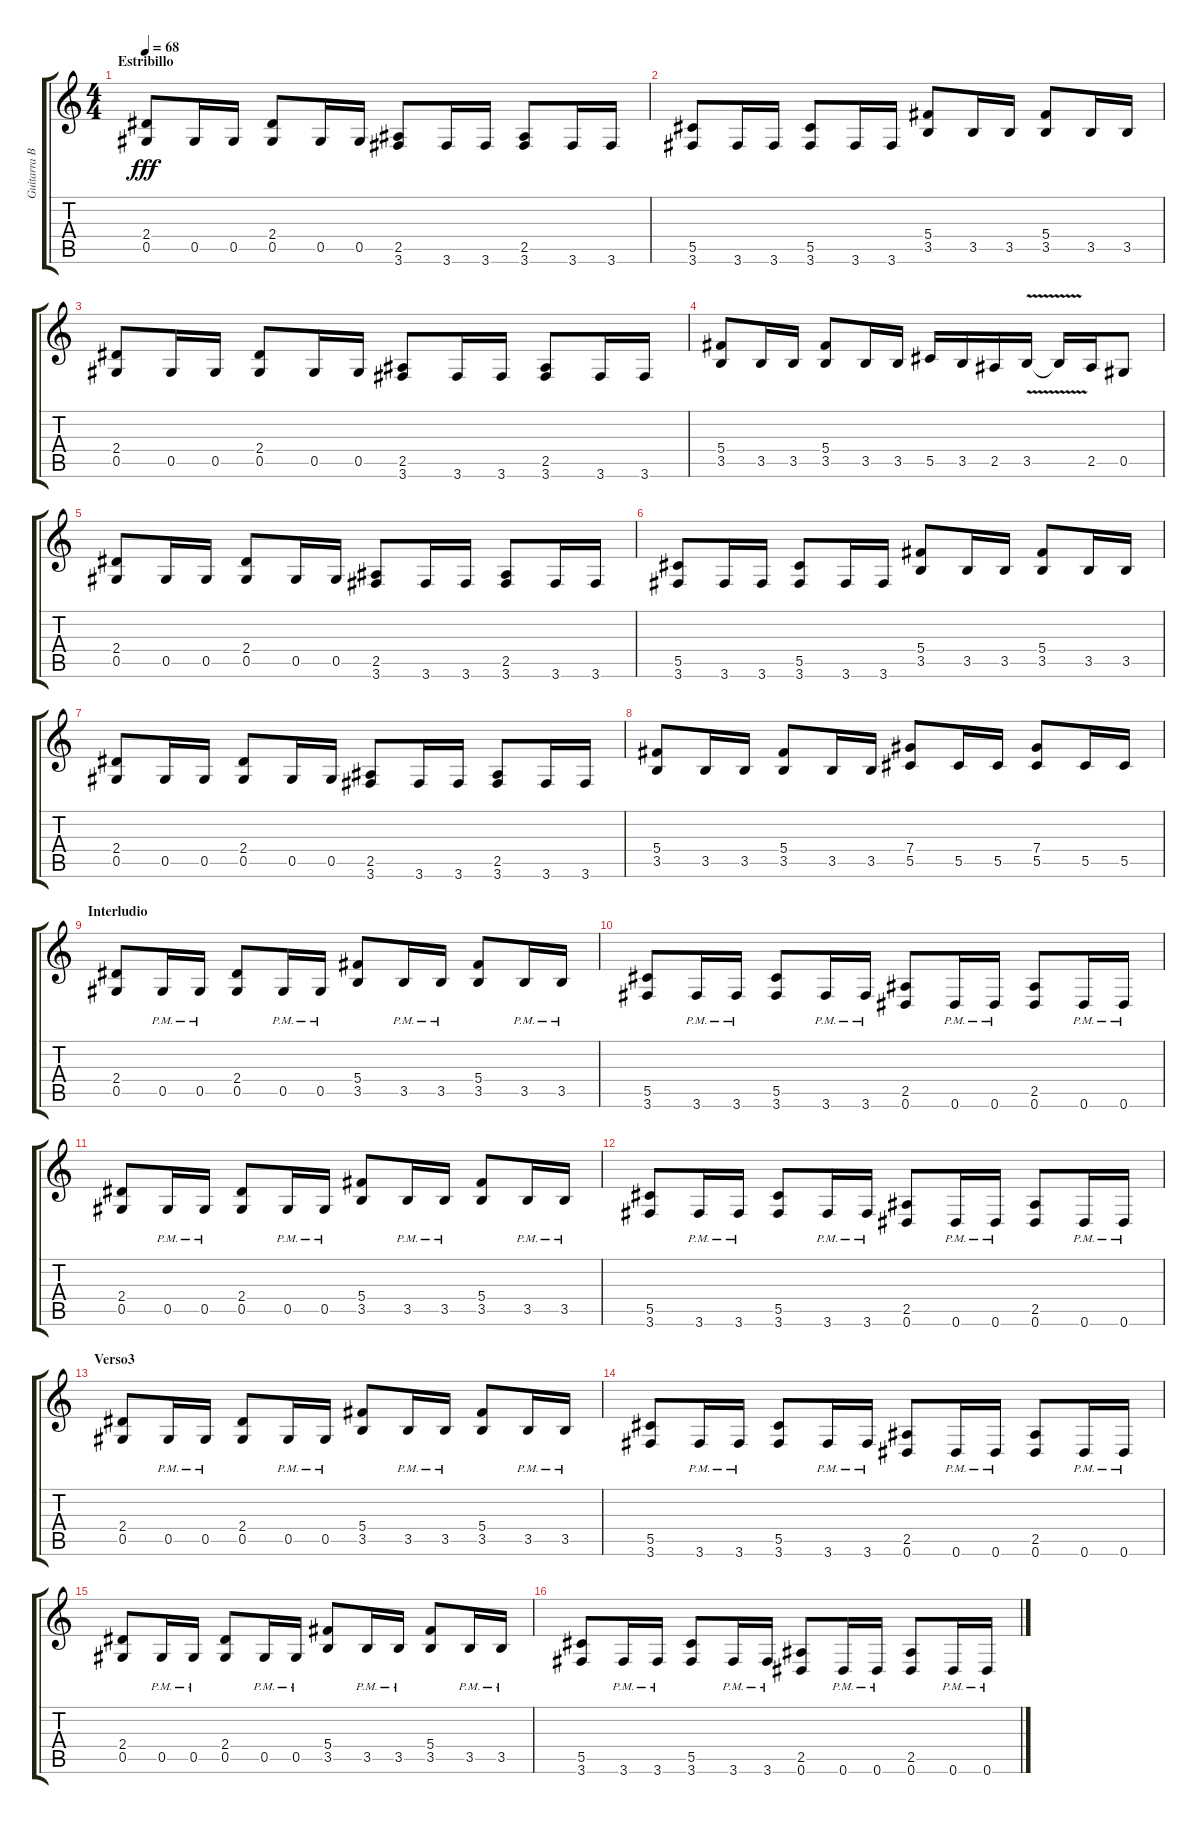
\track ("Guitarra Base" "Guitarra B") {instrument distortionguitar}
\staff {score tabs}
\tuning (Eb4 Bb3 Gb3 Db3 Ab2 Eb2) {hide}
\ts (4 4)
\section ("" "Estribillo")
\tempo 68
\clef g2
\ks c
(2.4 0.5).8{dy fff} 0.5.16 0.5.16 (2.4 0.5).8 0.5.16 0.5.16 (2.5 3.6).8 3.6.16 3.6.16 (2.5 3.6).8 3.6.16 3.6.16 |
(5.5 3.6).8 3.6.16 3.6.16 (5.5 3.6).8 3.6.16 3.6.16 (5.4 3.5).8 3.5.16 3.5.16 (5.4 3.5).8 3.5.16 3.5.16 |
(2.4 0.5).8 0.5.16 0.5.16 (2.4 0.5).8 0.5.16 0.5.16 (2.5 3.6).8 3.6.16 3.6.16 (2.5 3.6).8 3.6.16 3.6.16 |
(5.4 3.5).8 3.5.16 3.5.16 (5.4 3.5).8 3.5.16 3.5.16 5.5.16 3.5.16 2.5.16 3.5{v}.16 3.5{t}.16 2.5.16 0.5.8 |
(2.4 0.5).8 0.5.16 0.5.16 (2.4 0.5).8 0.5.16 0.5.16 (2.5 3.6).8 3.6.16 3.6.16 (2.5 3.6).8 3.6.16 3.6.16 |
(5.5 3.6).8 3.6.16 3.6.16 (5.5 3.6).8 3.6.16 3.6.16 (5.4 3.5).8 3.5.16 3.5.16 (5.4 3.5).8 3.5.16 3.5.16 |
(2.4 0.5).8 0.5.16 0.5.16 (2.4 0.5).8 0.5.16 0.5.16 (2.5 3.6).8 3.6.16 3.6.16 (2.5 3.6).8 3.6.16 3.6.16 |
(5.4 3.5).8 3.5.16 3.5.16 (5.4 3.5).8 3.5.16 3.5.16 (7.4 5.5).8 5.5.16 5.5.16 (7.4 5.5).8 5.5.16 5.5.16 |
\section ("" "Interludio")
(2.4 0.5).8 0.5{pm}.16 0.5{pm}.16 (2.4 0.5).8 0.5{pm}.16 0.5{pm}.16 (5.4 3.5).8 3.5{pm}.16 3.5{pm}.16 (5.4 3.5).8 3.5{pm}.16 3.5{pm}.16 |
(5.5 3.6).8 3.6{pm}.16 3.6{pm}.16 (5.5 3.6).8 3.6{pm}.16 3.6{pm}.16 (2.5 0.6).8 0.6{pm}.16 0.6{pm}.16 (2.5 0.6).8 0.6{pm}.16 0.6{pm}.16 |
(2.4 0.5).8 0.5{pm}.16 0.5{pm}.16 (2.4 0.5).8 0.5{pm}.16 0.5{pm}.16 (5.4 3.5).8 3.5{pm}.16 3.5{pm}.16 (5.4 3.5).8 3.5{pm}.16 3.5{pm}.16 |
(5.5 3.6).8 3.6{pm}.16 3.6{pm}.16 (5.5 3.6).8 3.6{pm}.16 3.6{pm}.16 (2.5 0.6).8 0.6{pm}.16 0.6{pm}.16 (2.5 0.6).8 0.6{pm}.16 0.6{pm}.16 |
\section ("" "Verso3")
(2.4 0.5).8 0.5{pm}.16 0.5{pm}.16 (2.4 0.5).8 0.5{pm}.16 0.5{pm}.16 (5.4 3.5).8 3.5{pm}.16 3.5{pm}.16 (5.4 3.5).8 3.5{pm}.16 3.5{pm}.16 |
(5.5 3.6).8 3.6{pm}.16 3.6{pm}.16 (5.5 3.6).8 3.6{pm}.16 3.6{pm}.16 (2.5 0.6).8 0.6{pm}.16 0.6{pm}.16 (2.5 0.6).8 0.6{pm}.16 0.6{pm}.16 |
(2.4 0.5).8 0.5{pm}.16 0.5{pm}.16 (2.4 0.5).8 0.5{pm}.16 0.5{pm}.16 (5.4 3.5).8 3.5{pm}.16 3.5{pm}.16 (5.4 3.5).8 3.5{pm}.16 3.5{pm}.16 |
(5.5 3.6).8 3.6{pm}.16 3.6{pm}.16 (5.5 3.6).8 3.6{pm}.16 3.6{pm}.16 (2.5 0.6).8 0.6{pm}.16 0.6{pm}.16 (2.5 0.6).8 0.6{pm}.16 0.6{pm}.16
